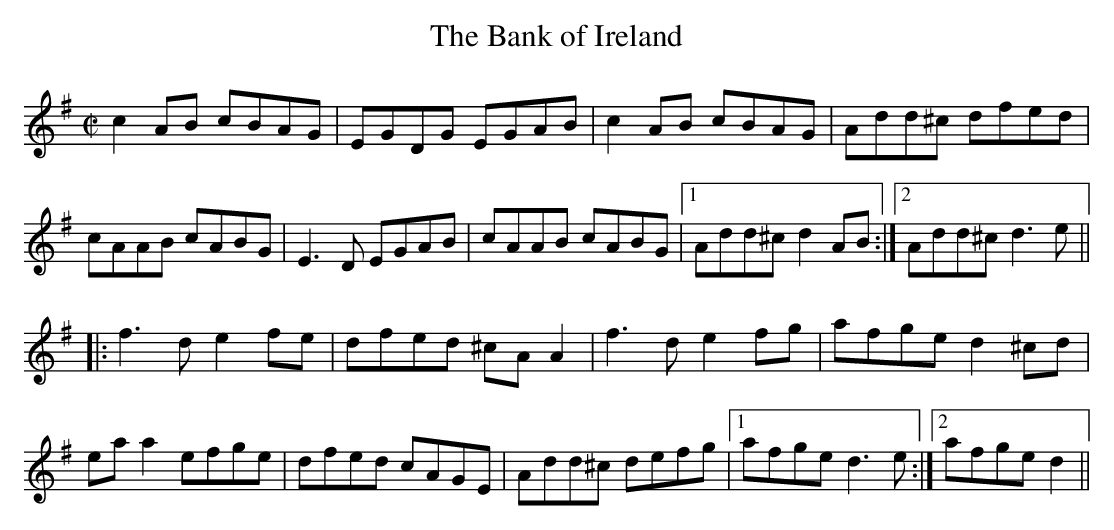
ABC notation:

X:1
T:Bank of Ireland, The
M:C|
K:Dmix
c2AB cBAG|EGDG EGAB|c2AB cBAG|Add^c dfed|
cAAB cABG|E3D EGAB|cAAB cABG|1 Add^c d2AB:|2 Add^c d3e||
|:f3d e2fe|dfed ^cAA2|f3d e2fg|afge d2^cd|
eaa2 efge|dfed cAGE| Add^c defg|1 afge d3e:|2 afge d2||
